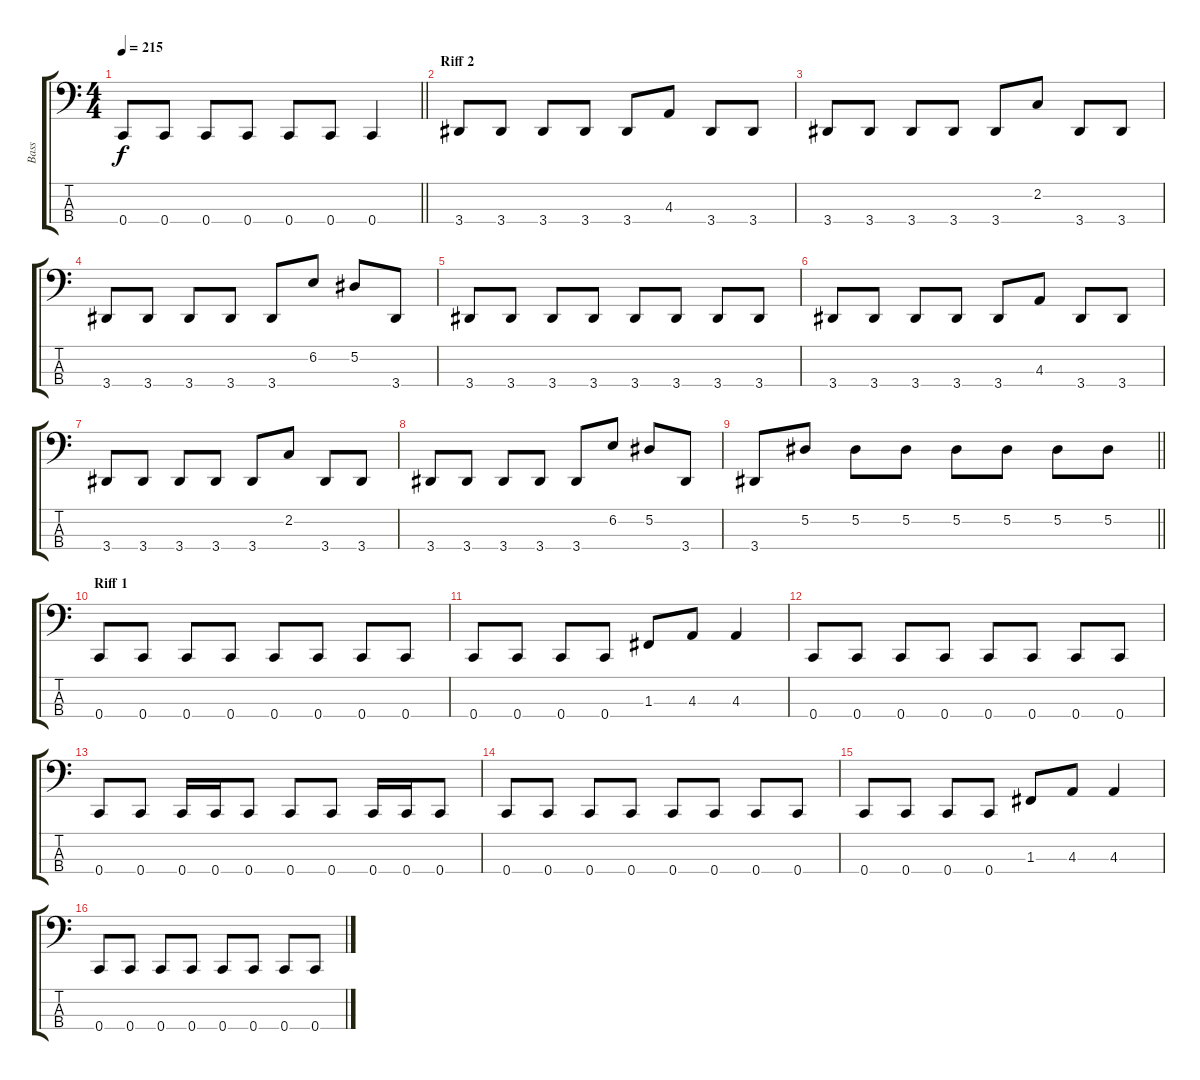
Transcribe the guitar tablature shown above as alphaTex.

\track ("Bass" "Bass") {instrument electricbassfinger}
\staff {score tabs}
\tuning (Eb2 Bb1 F1 C1) {hide}
\ts (4 4)
\tempo 215
\clef f4
\barLineRight lightlight
\ks c
0.4.8{dy f} 0.4.8 0.4.8 0.4.8 0.4.8 0.4.8 0.4.4 |
\section ("" "Riff 2")
3.4.8 3.4.8 3.4.8 3.4.8 3.4.8 4.3.8 3.4.8 3.4.8 |
3.4.8 3.4.8 3.4.8 3.4.8 3.4.8 2.2.8 3.4.8 3.4.8 |
3.4.8 3.4.8 3.4.8 3.4.8 3.4.8 6.2.8 5.2.8 3.4.8 |
3.4.8 3.4.8 3.4.8 3.4.8 3.4.8 3.4.8 3.4.8 3.4.8 |
3.4.8 3.4.8 3.4.8 3.4.8 3.4.8 4.3.8 3.4.8 3.4.8 |
3.4.8 3.4.8 3.4.8 3.4.8 3.4.8 2.2.8 3.4.8 3.4.8 |
3.4.8 3.4.8 3.4.8 3.4.8 3.4.8 6.2.8 5.2.8 3.4.8 |
\barLineRight lightlight
3.4.8 5.2.8 5.2.8 5.2.8 5.2.8 5.2.8 5.2.8 5.2.8 |
\section ("" "Riff 1")
0.4.8 0.4.8 0.4.8 0.4.8 0.4.8 0.4.8 0.4.8 0.4.8 |
0.4.8 0.4.8 0.4.8 0.4.8 1.3.8 4.3.8 4.3.4 |
0.4.8 0.4.8 0.4.8 0.4.8 0.4.8 0.4.8 0.4.8 0.4.8 |
0.4.8 0.4.8 0.4.16 0.4.16 0.4.8 0.4.8 0.4.8 0.4.16 0.4.16 0.4.8 |
0.4.8 0.4.8 0.4.8 0.4.8 0.4.8 0.4.8 0.4.8 0.4.8 |
0.4.8 0.4.8 0.4.8 0.4.8 1.3.8 4.3.8 4.3.4 |
0.4.8 0.4.8 0.4.8 0.4.8 0.4.8 0.4.8 0.4.8 0.4.8
